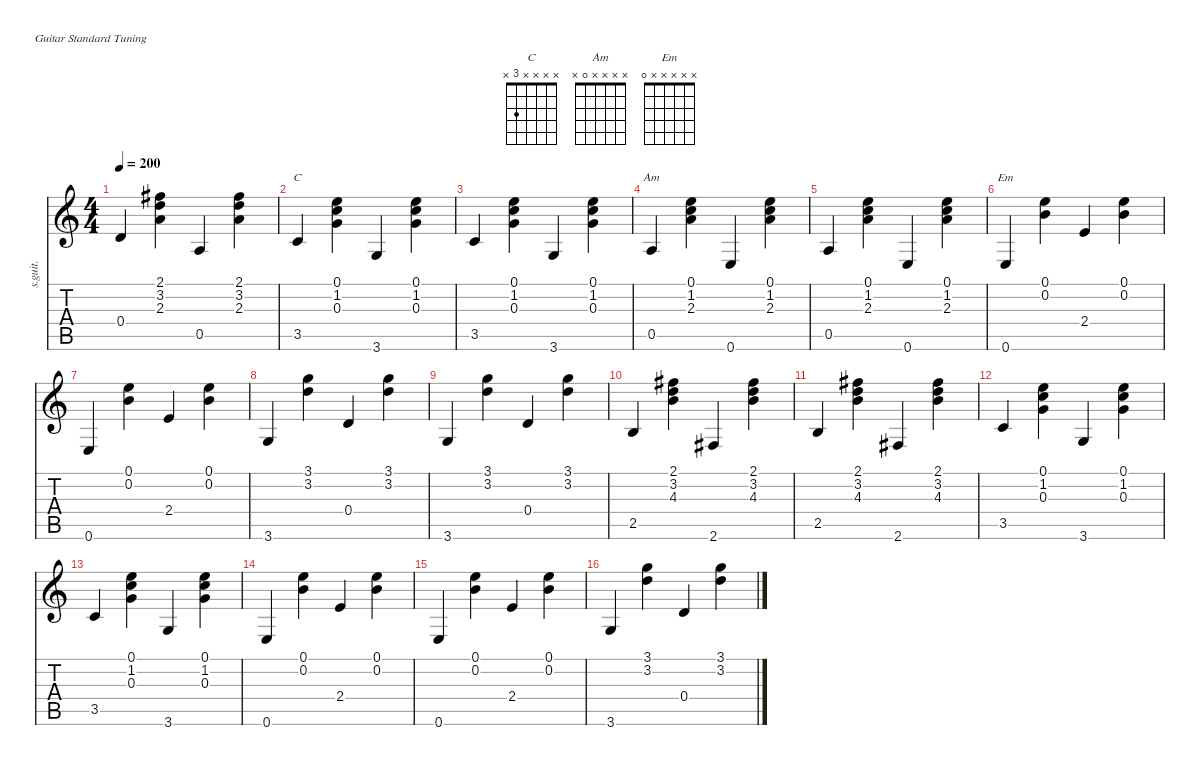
\defaultSystemsLayout 4
\hideDynamics
\bracketExtendMode nobrackets
\track ("Steel Guitar" "s.guit.") {instrument acousticguitarsteel}
\staff {score tabs}
\tuning (E4 B3 G3 D3 A2 E2)
\chord ("C" x x x x 3 x) {showfingering false}
\chord ("Am" x x x x 0 x) {showfingering false}
\chord ("Em" x x x x x 0) {showfingering false}
\ts (4 4)
\tempo 200
\clef g2
\ks c
0.4.4{dy mf beam Up} (2.1{acc #} 3.2 2.3).4{beam Down} 0.5.4{beam Up} (2.1{acc #} 3.2 2.3).4{beam Down} |
3.5.4{ch "C" beam Up} (0.1 1.2 0.3).4{beam Down} 3.6.4{beam Up} (0.1 1.2 0.3).4{beam Down} |
3.5.4{beam Up} (0.1 1.2 0.3).4{beam Down} 3.6.4{beam Up} (0.1 1.2 0.3).4{beam Down} |
0.5.4{ch "Am" beam Up} (0.1 1.2 2.3).4{beam Down} 0.6.4{beam Up} (0.1 1.2 2.3).4{beam Down} |
0.5.4{beam Up} (0.1 1.2 2.3).4{beam Down} 0.6.4{beam Up} (0.1 1.2 2.3).4{beam Down} |
0.6.4{ch "Em" beam Up} (0.1 0.2).4{beam Down} 2.4.4{beam Up} (0.1 0.2).4{beam Down} |
0.6.4{beam Up} (0.1 0.2).4{beam Down} 2.4.4{beam Up} (0.1 0.2).4{beam Down} |
3.6.4{beam Up} (3.1 3.2).4{beam Down} 0.4.4{beam Up} (3.1 3.2).4{beam Down} |
3.6.4{beam Up} (3.1 3.2).4{beam Down} 0.4.4{beam Up} (3.1 3.2).4{beam Down} |
2.5.4{beam Up} (2.1{acc #} 3.2 4.3).4{beam Down} 2.6{acc #}.4{beam Up} (2.1{acc #} 3.2 4.3).4{beam Down} |
2.5.4{beam Up} (2.1{acc #} 3.2 4.3).4{beam Down} 2.6{acc #}.4{beam Up} (2.1{acc #} 3.2 4.3).4{beam Down} |
3.5.4{beam Up} (0.1 1.2 0.3).4{beam Down} 3.6.4{beam Up} (0.1 1.2 0.3).4{beam Down} |
3.5.4{beam Up} (0.1 1.2 0.3).4{beam Down} 3.6.4{beam Up} (0.1 1.2 0.3).4{beam Down} |
0.6.4{beam Up} (0.1 0.2).4{beam Down} 2.4.4{beam Up} (0.1 0.2).4{beam Down} |
0.6.4{beam Up} (0.1 0.2).4{beam Down} 2.4.4{beam Up} (0.1 0.2).4{beam Down} |
3.6.4{beam Up} (3.1 3.2).4{beam Down} 0.4.4{beam Up} (3.1 3.2).4{beam Down}
